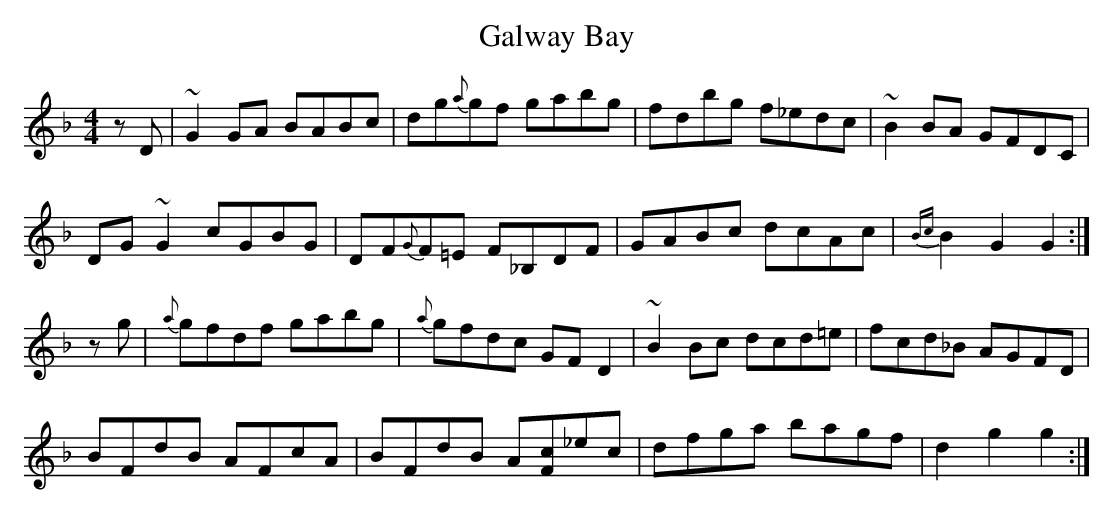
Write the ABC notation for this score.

X:1
T:Galway Bay
M:4/4
L:1/8
K:Gdor
zD|~G2GA BABc|dg{a}gf gabg|fdbg f_edc|~B2BA GFDC|
DG~G2 cGBG|DF{G}F=E F_B,DF|GABc dcAc|{Bc}B2G2 G2:|
zg|{a}gfdf gabg|{a}gfdc GFD2|~B2Bc dcd=e|fcd_B AGFD|
BFdB AFcA|BFdB A[Fc]_ec|dfga bagf|d2g2g2:|
